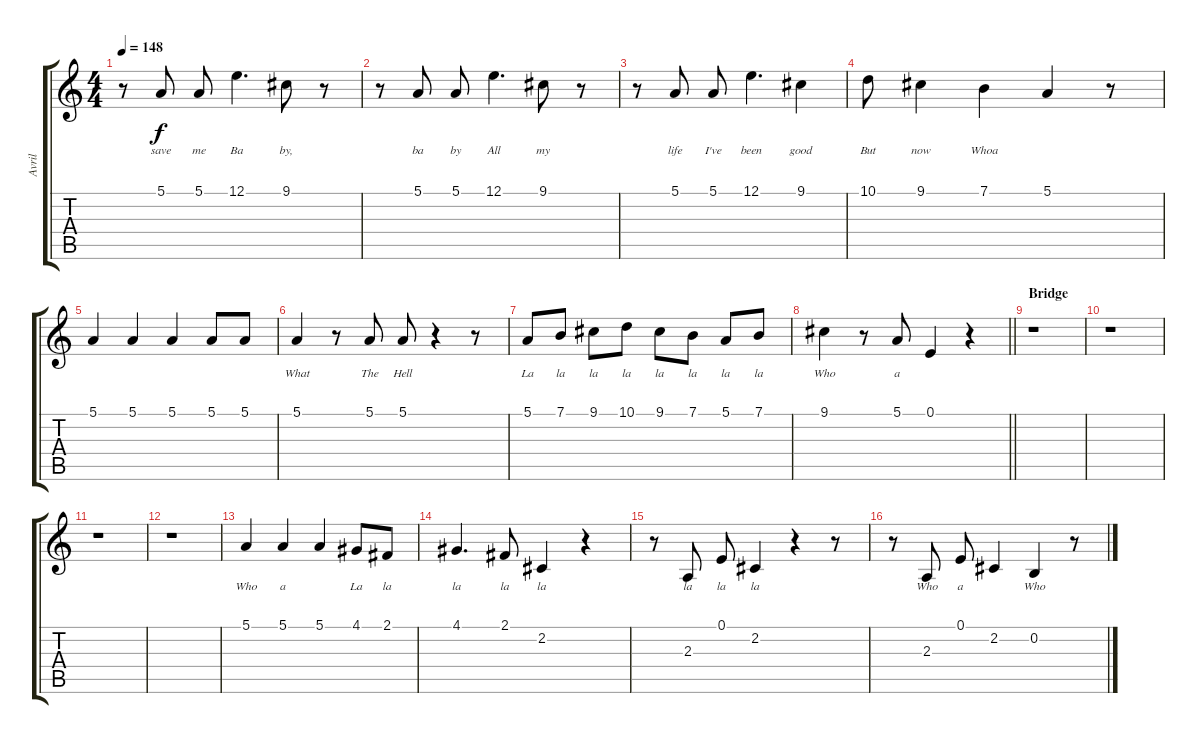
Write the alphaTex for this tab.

\track ("Avril" "Avril") {instrument electricgrandpiano}
\staff {score tabs}
\tuning (E4 B3 G3 D3 A2 E2) {hide}
\ts (4 4)
\tempo 148
\clef g2
\ks c
r.8{dy f} 5.1.8{lyrics (0 "save") lyrics (1 "") lyrics (2 "") lyrics (3 "") lyrics (4 "")} 5.1.8{lyrics (0 "me") lyrics (1 "") lyrics (2 "") lyrics (3 "") lyrics (4 "")} 12.1.4{d lyrics (0 "Ba") lyrics (1 "") lyrics (2 "") lyrics (3 "") lyrics (4 "")} 9.1.8{lyrics (0 "by,") lyrics (1 "") lyrics (2 "") lyrics (3 "") lyrics (4 "")} r.8 |
r.8 5.1.8{lyrics (0 "ba") lyrics (1 "") lyrics (2 "") lyrics (3 "") lyrics (4 "")} 5.1.8{lyrics (0 "by") lyrics (1 "") lyrics (2 "") lyrics (3 "") lyrics (4 "")} 12.1.4{d lyrics (0 "All") lyrics (1 "") lyrics (2 "") lyrics (3 "") lyrics (4 "")} 9.1.8{lyrics (0 "my") lyrics (1 "") lyrics (2 "") lyrics (3 "") lyrics (4 "")} r.8 |
r.8 5.1.8{lyrics (0 "life") lyrics (1 "") lyrics (2 "") lyrics (3 "") lyrics (4 "")} 5.1.8{lyrics (0 "I've") lyrics (1 "") lyrics (2 "") lyrics (3 "") lyrics (4 "")} 12.1.4{d lyrics (0 "been") lyrics (1 "") lyrics (2 "") lyrics (3 "") lyrics (4 "")} 9.1.4{lyrics (0 "good") lyrics (1 "") lyrics (2 "") lyrics (3 "") lyrics (4 "")} |
10.1.8{lyrics (0 "But") lyrics (1 "") lyrics (2 "") lyrics (3 "") lyrics (4 "")} 9.1.4{lyrics (0 "now") lyrics (1 "") lyrics (2 "") lyrics (3 "") lyrics (4 "")} 7.1.4{lyrics (0 "Whoa") lyrics (1 "") lyrics (2 "") lyrics (3 "") lyrics (4 "")} 5.1.4{lyrics (0 "") lyrics (1 "") lyrics (2 "") lyrics (3 "") lyrics (4 "")} r.8 |
5.1.4{lyrics (0 "") lyrics (1 "") lyrics (2 "") lyrics (3 "") lyrics (4 "")} 5.1.4{lyrics (0 "") lyrics (1 "") lyrics (2 "") lyrics (3 "") lyrics (4 "")} 5.1.4{lyrics (0 "") lyrics (1 "") lyrics (2 "") lyrics (3 "") lyrics (4 "")} 5.1.8{lyrics (0 "") lyrics (1 "") lyrics (2 "") lyrics (3 "") lyrics (4 "")} 5.1.8{lyrics (0 "") lyrics (1 "") lyrics (2 "") lyrics (3 "") lyrics (4 "")} |
5.1.4{lyrics (0 "What") lyrics (1 "") lyrics (2 "") lyrics (3 "") lyrics (4 "")} r.8 5.1.8{lyrics (0 "The") lyrics (1 "") lyrics (2 "") lyrics (3 "") lyrics (4 "")} 5.1.8{lyrics (0 "Hell") lyrics (1 "") lyrics (2 "") lyrics (3 "") lyrics (4 "")} r.4 r.8 |
5.1.8{lyrics (0 "La") lyrics (1 "") lyrics (2 "") lyrics (3 "") lyrics (4 "")} 7.1.8{lyrics (0 "la") lyrics (1 "") lyrics (2 "") lyrics (3 "") lyrics (4 "")} 9.1.8{lyrics (0 "la") lyrics (1 "") lyrics (2 "") lyrics (3 "") lyrics (4 "")} 10.1.8{lyrics (0 "la") lyrics (1 "") lyrics (2 "") lyrics (3 "") lyrics (4 "")} 9.1.8{lyrics (0 "la") lyrics (1 "") lyrics (2 "") lyrics (3 "") lyrics (4 "")} 7.1.8{lyrics (0 "la") lyrics (1 "") lyrics (2 "") lyrics (3 "") lyrics (4 "")} 5.1.8{lyrics (0 "la") lyrics (1 "") lyrics (2 "") lyrics (3 "") lyrics (4 "")} 7.1.8{lyrics (0 "la") lyrics (1 "") lyrics (2 "") lyrics (3 "") lyrics (4 "")} |
\barLineRight lightlight
9.1.4{lyrics (0 "Who") lyrics (1 "") lyrics (2 "") lyrics (3 "") lyrics (4 "")} r.8 5.1.8{lyrics (0 "a") lyrics (1 "") lyrics (2 "") lyrics (3 "") lyrics (4 "")} 0.1.4{lyrics (0 "") lyrics (1 "") lyrics (2 "") lyrics (3 "") lyrics (4 "")} r.4 |
\section ("" "Bridge")
r.1 |
r.1 |
r.1 |
r.1 |
5.1.4{lyrics (0 "Who") lyrics (1 "") lyrics (2 "") lyrics (3 "") lyrics (4 "")} 5.1.4{lyrics (0 "a") lyrics (1 "") lyrics (2 "") lyrics (3 "") lyrics (4 "")} 5.1.4{lyrics (0 "") lyrics (1 "") lyrics (2 "") lyrics (3 "") lyrics (4 "")} 4.1.8{lyrics (0 "La") lyrics (1 "") lyrics (2 "") lyrics (3 "") lyrics (4 "")} 2.1.8{lyrics (0 "la") lyrics (1 "") lyrics (2 "") lyrics (3 "") lyrics (4 "")} |
4.1.4{d lyrics (0 "la") lyrics (1 "") lyrics (2 "") lyrics (3 "") lyrics (4 "")} 2.1.8{lyrics (0 "la") lyrics (1 "") lyrics (2 "") lyrics (3 "") lyrics (4 "")} 2.2.4{lyrics (0 "la") lyrics (1 "") lyrics (2 "") lyrics (3 "") lyrics (4 "")} r.4 |
r.8 2.3.8{lyrics (0 "la") lyrics (1 "") lyrics (2 "") lyrics (3 "") lyrics (4 "")} 0.1.8{lyrics (0 "la") lyrics (1 "") lyrics (2 "") lyrics (3 "") lyrics (4 "")} 2.2.4{lyrics (0 "la") lyrics (1 "") lyrics (2 "") lyrics (3 "") lyrics (4 "")} r.4 r.8 |
r.8 2.3.8{lyrics (0 "Who") lyrics (1 "") lyrics (2 "") lyrics (3 "") lyrics (4 "")} 0.1.8{lyrics (0 "a") lyrics (1 "") lyrics (2 "") lyrics (3 "") lyrics (4 "")} 2.2.4{lyrics (0 "") lyrics (1 "") lyrics (2 "") lyrics (3 "") lyrics (4 "")} 0.2.4{lyrics (0 "Who") lyrics (1 "") lyrics (2 "") lyrics (3 "") lyrics (4 "")} r.8
